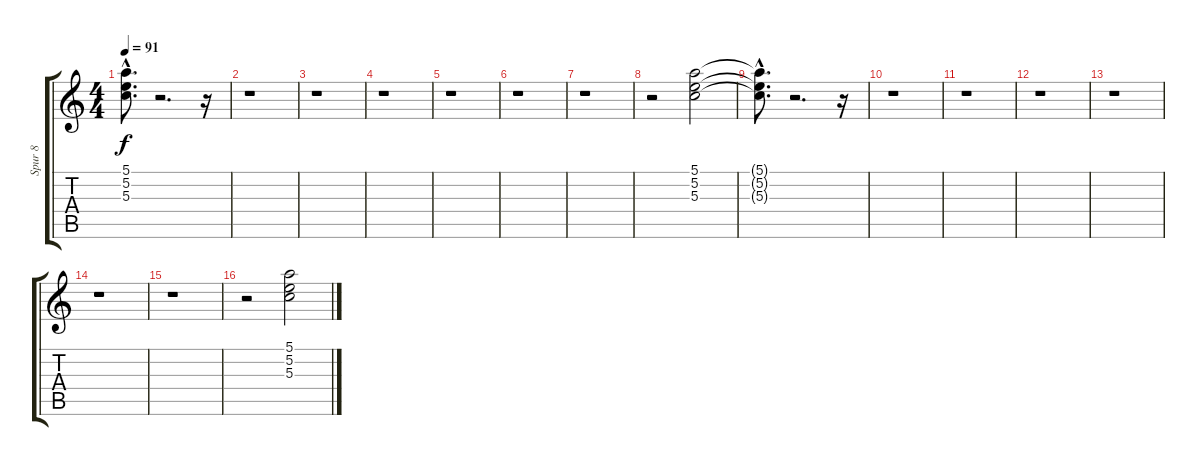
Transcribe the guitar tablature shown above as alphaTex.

\track ("Spur 8" "Spur 8") {instrument acousticguitarnylon}
\staff {score tabs}
\tuning (E4 B3 G3 D3 A2 E2) {hide}
\ts (4 4)
\tempo 91
\clef g2
\ks c
(5.1{hac t} 5.2{hac t} 5.3{hac t}).8{d dy f} r.2{d} r.16 |
r.1 |
r.1 |
r.1 |
r.1 |
r.1 |
r.1 |
r.2 (5.1 5.2 5.3).2 |
(5.1{hac t} 5.2{hac t} 5.3{hac t}).8{d} r.2{d} r.16 |
r.1 |
r.1 |
r.1 |
r.1 |
r.1 |
r.1 |
r.2 (5.1 5.2 5.3).2
